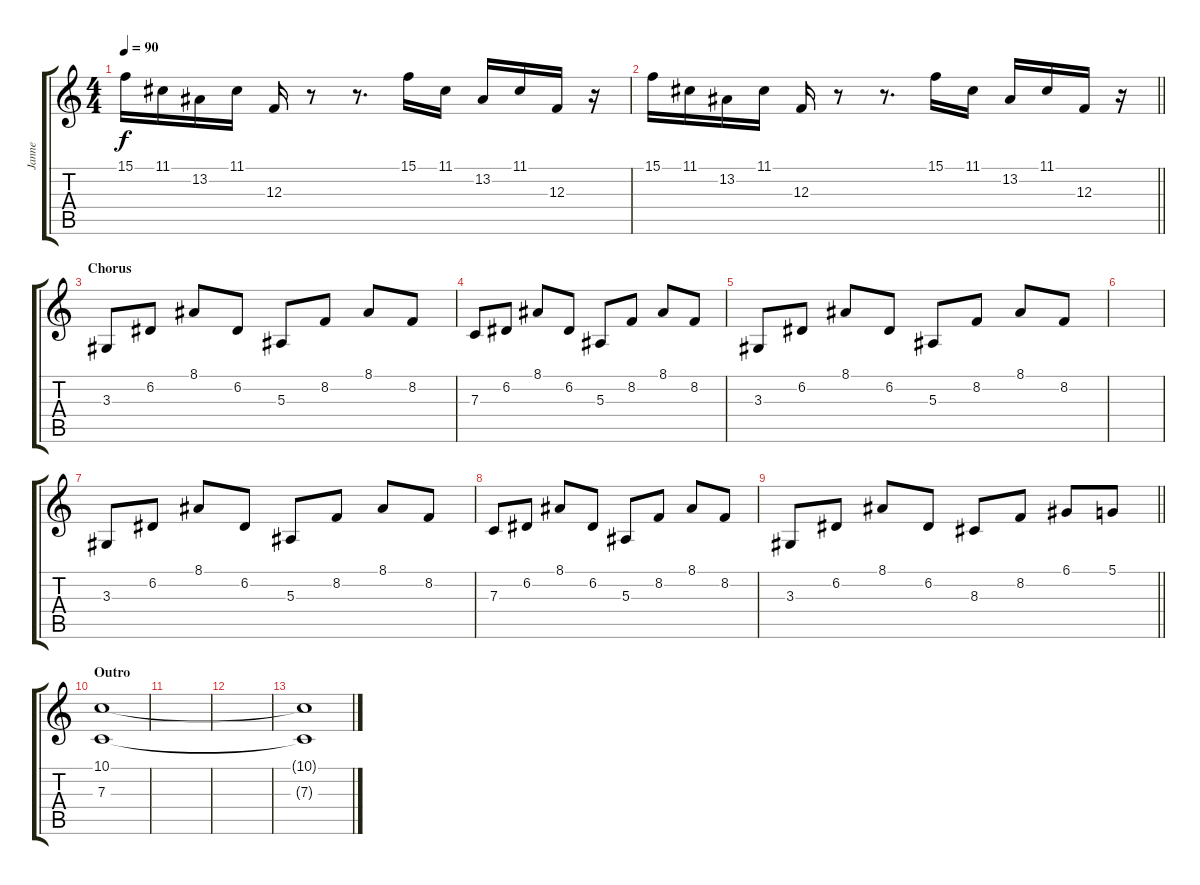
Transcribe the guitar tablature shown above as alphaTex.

\track ("Janne" "Janne") {instrument fx5brightness}
\staff {score tabs}
\tuning (D4 A3 F3 C3 G2 C2) {hide}
\ts (4 4)
\tempo 90
\clef g2
\ks c
15.1.16{dy f} 11.1.16 13.2.16 11.1.16 12.3.16 r.8 r.8{d} 15.1.16 11.1.16 13.2.16 11.1.16 12.3.16 r.16 |
\barLineRight lightlight
15.1.16 11.1.16 13.2.16 11.1.16 12.3.16 r.8 r.8{d} 15.1.16 11.1.16 13.2.16 11.1.16 12.3.16 r.16 |
\section ("" "Chorus")
3.3.8{volume 11 instrument fx5brightness} 6.2.8 8.1.8 6.2.8 5.3.8 8.2.8 8.1.8 8.2.8 |
7.3.8 6.2.8 8.1.8 6.2.8 5.3.8 8.2.8 8.1.8 8.2.8 |
3.3.8{volume 11 instrument fx5brightness} 6.2.8 8.1.8 6.2.8 5.3.8 8.2.8 8.1.8 8.2.8 |
|
3.3.8{volume 11 instrument fx5brightness} 6.2.8 8.1.8 6.2.8 5.3.8 8.2.8 8.1.8 8.2.8 |
7.3.8 6.2.8 8.1.8 6.2.8 5.3.8 8.2.8 8.1.8 8.2.8 |
\barLineRight lightlight
3.3.8{volume 11 instrument fx5brightness} 6.2.8 8.1.8 6.2.8 8.3.8 8.2.8 6.1.8 5.1.8 |
\section ("" "Outro")
(10.1 7.3).1{volume 12 instrument synthstrings2} |
|
|
(10.1{t} 7.3{t}).1
